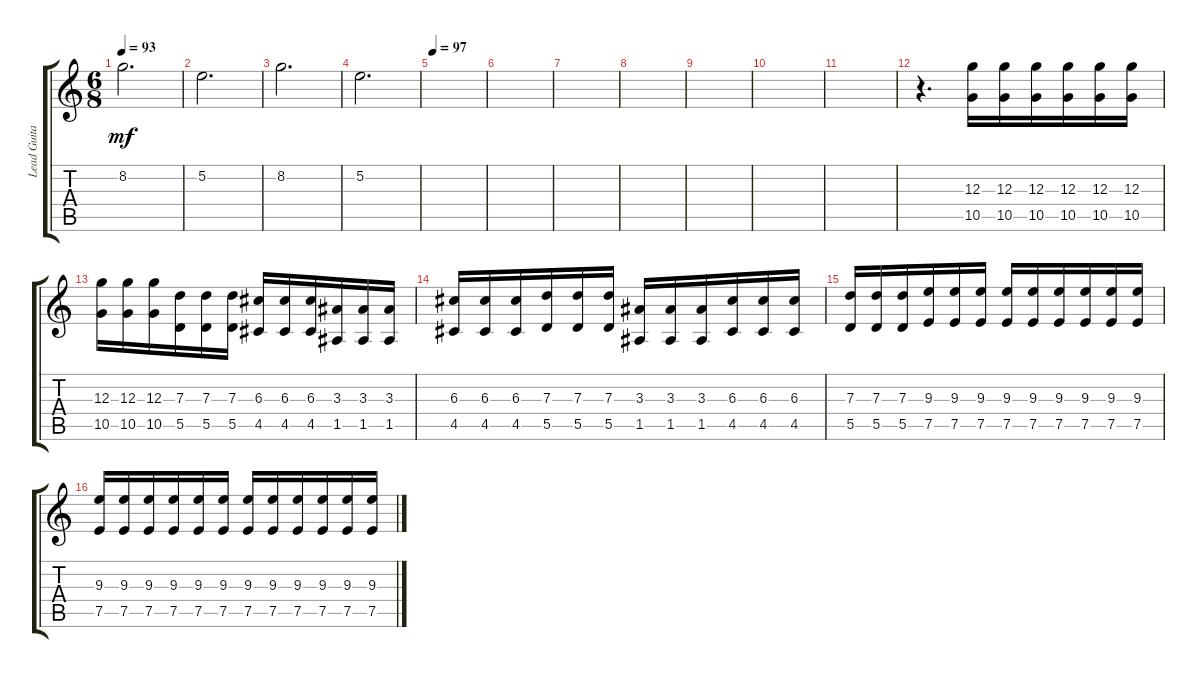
\track ("Lead Guitar 3 [Peter Lindgren + Mikael A" "Lead Guita") {instrument distortionguitar}
\staff {score tabs}
\tuning (E4 B3 G3 D3 A2 E2) {hide}
\ts (6 8)
\tempo 93
\clef g2
\ks c
8.2.2{d dy mf} |
5.2.2{d} |
8.2.2{d} |
5.2.2{d} |
\tempo 97
|
|
|
|
|
|
|
r.4{d} (12.3 10.5).16 (12.3 10.5).16 (12.3 10.5).16 (12.3 10.5).16 (12.3 10.5).16 (12.3 10.5).16 |
(12.3 10.5).16 (12.3 10.5).16 (12.3 10.5).16 (7.3 5.5).16 (7.3 5.5).16 (7.3 5.5).16 (6.3 4.5).16 (6.3 4.5).16 (6.3 4.5).16 (3.3 1.5).16 (3.3 1.5).16 (3.3 1.5).16 |
(6.3 4.5).16 (6.3 4.5).16 (6.3 4.5).16 (7.3 5.5).16 (7.3 5.5).16 (7.3 5.5).16 (3.3 1.5).16 (3.3 1.5).16 (3.3 1.5).16 (6.3 4.5).16 (6.3 4.5).16 (6.3 4.5).16 |
(7.3 5.5).16 (7.3 5.5).16 (7.3 5.5).16 (9.3 7.5).16 (9.3 7.5).16 (9.3 7.5).16 (9.3 7.5).16 (9.3 7.5).16 (9.3 7.5).16 (9.3 7.5).16 (9.3 7.5).16 (9.3 7.5).16 |
(9.3 7.5).16 (9.3 7.5).16 (9.3 7.5).16 (9.3 7.5).16 (9.3 7.5).16 (9.3 7.5).16 (9.3 7.5).16 (9.3 7.5).16 (9.3 7.5).16 (9.3 7.5).16 (9.3 7.5).16 (9.3 7.5).16
